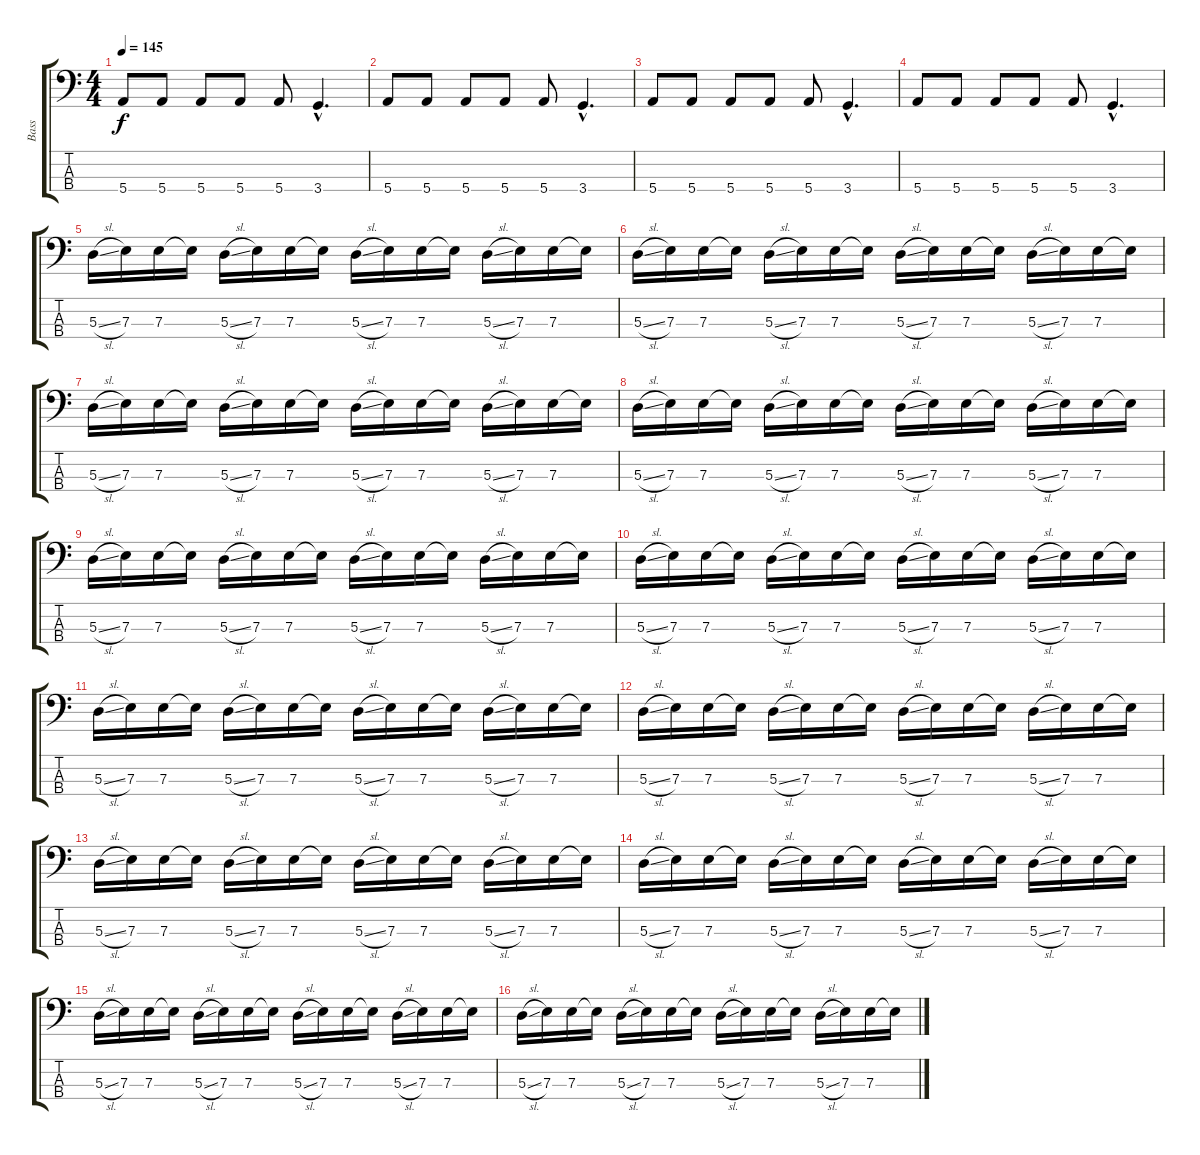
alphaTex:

\track ("Bass" "Bass") {instrument electricbasspick}
\staff {score tabs}
\tuning (G2 D2 A1 E1) {hide}
\ts (4 4)
\tempo 145
\clef f4
\ks c
5.4.8{dy f} 5.4.8 5.4.8 5.4.8 5.4.8 3.4{hac}.4{d} |
5.4.8 5.4.8 5.4.8 5.4.8 5.4.8 3.4{hac}.4{d} |
5.4.8 5.4.8 5.4.8 5.4.8 5.4.8 3.4{hac}.4{d} |
5.4.8 5.4.8 5.4.8 5.4.8 5.4.8 3.4{hac}.4{d} |
5.3{sl}.16 7.3.16 7.3.16 7.3{t}.16 5.3{sl}.16 7.3.16 7.3.16 7.3{t}.16 5.3{sl}.16 7.3.16 7.3.16 7.3{t}.16 5.3{sl}.16 7.3.16 7.3.16 7.3{t}.16 |
5.3{sl}.16 7.3.16 7.3.16 7.3{t}.16 5.3{sl}.16 7.3.16 7.3.16 7.3{t}.16 5.3{sl}.16 7.3.16 7.3.16 7.3{t}.16 5.3{sl}.16 7.3.16 7.3.16 7.3{t}.16 |
5.3{sl}.16 7.3.16 7.3.16 7.3{t}.16 5.3{sl}.16 7.3.16 7.3.16 7.3{t}.16 5.3{sl}.16 7.3.16 7.3.16 7.3{t}.16 5.3{sl}.16 7.3.16 7.3.16 7.3{t}.16 |
5.3{sl}.16 7.3.16 7.3.16 7.3{t}.16 5.3{sl}.16 7.3.16 7.3.16 7.3{t}.16 5.3{sl}.16 7.3.16 7.3.16 7.3{t}.16 5.3{sl}.16 7.3.16 7.3.16 7.3{t}.16 |
5.3{sl}.16 7.3.16 7.3.16 7.3{t}.16 5.3{sl}.16 7.3.16 7.3.16 7.3{t}.16 5.3{sl}.16 7.3.16 7.3.16 7.3{t}.16 5.3{sl}.16 7.3.16 7.3.16 7.3{t}.16 |
5.3{sl}.16 7.3.16 7.3.16 7.3{t}.16 5.3{sl}.16 7.3.16 7.3.16 7.3{t}.16 5.3{sl}.16 7.3.16 7.3.16 7.3{t}.16 5.3{sl}.16 7.3.16 7.3.16 7.3{t}.16 |
5.3{sl}.16 7.3.16 7.3.16 7.3{t}.16 5.3{sl}.16 7.3.16 7.3.16 7.3{t}.16 5.3{sl}.16 7.3.16 7.3.16 7.3{t}.16 5.3{sl}.16 7.3.16 7.3.16 7.3{t}.16 |
5.3{sl}.16 7.3.16 7.3.16 7.3{t}.16 5.3{sl}.16 7.3.16 7.3.16 7.3{t}.16 5.3{sl}.16 7.3.16 7.3.16 7.3{t}.16 5.3{sl}.16 7.3.16 7.3.16 7.3{t}.16 |
5.3{sl}.16 7.3.16 7.3.16 7.3{t}.16 5.3{sl}.16 7.3.16 7.3.16 7.3{t}.16 5.3{sl}.16 7.3.16 7.3.16 7.3{t}.16 5.3{sl}.16 7.3.16 7.3.16 7.3{t}.16 |
5.3{sl}.16 7.3.16 7.3.16 7.3{t}.16 5.3{sl}.16 7.3.16 7.3.16 7.3{t}.16 5.3{sl}.16 7.3.16 7.3.16 7.3{t}.16 5.3{sl}.16 7.3.16 7.3.16 7.3{t}.16 |
5.3{sl}.16 7.3.16 7.3.16 7.3{t}.16 5.3{sl}.16 7.3.16 7.3.16 7.3{t}.16 5.3{sl}.16 7.3.16 7.3.16 7.3{t}.16 5.3{sl}.16 7.3.16 7.3.16 7.3{t}.16 |
5.3{sl}.16 7.3.16 7.3.16 7.3{t}.16 5.3{sl}.16 7.3.16 7.3.16 7.3{t}.16 5.3{sl}.16 7.3.16 7.3.16 7.3{t}.16 5.3{sl}.16 7.3.16 7.3.16 7.3{t}.16
